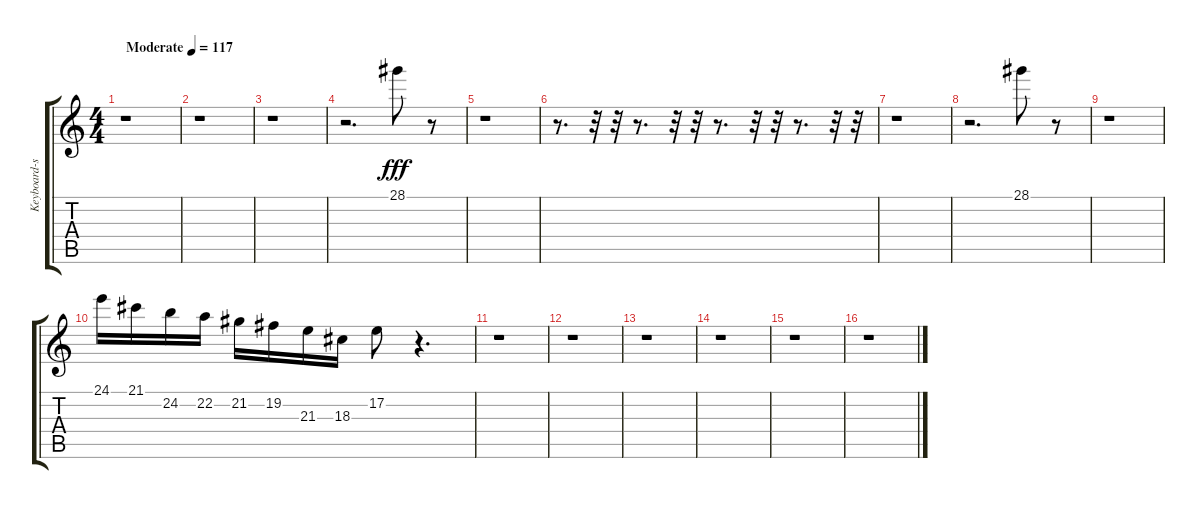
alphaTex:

\track ("Keyboard-string tremelo" "Keyboard-s") {instrument tremolostrings}
\staff {score tabs}
\tuning (E4 B3 G3 D3 A2 E2) {hide}
\ts (4 4)
\tempo (117 "Moderate")
\clef g2
\ks c
r.1{dy fff instrument tremolostrings} |
r.1 |
r.1 |
r.2{d} 28.1.8 r.8 |
r.1 |
r.8{d} r.32 r.32 r.8{d} r.32 r.32 r.8{d} r.32 r.32 r.8{d} r.32 r.32 |
r.1 |
r.2{d} 28.1.8 r.8 |
r.1 |
24.1.16 21.1.16 24.2.16 22.2.16 21.2.16 19.2.16 21.3.16 18.3.16 17.2.8 r.4{d} |
r.1 |
r.1 |
r.1 |
r.1 |
r.1 |
r.1
